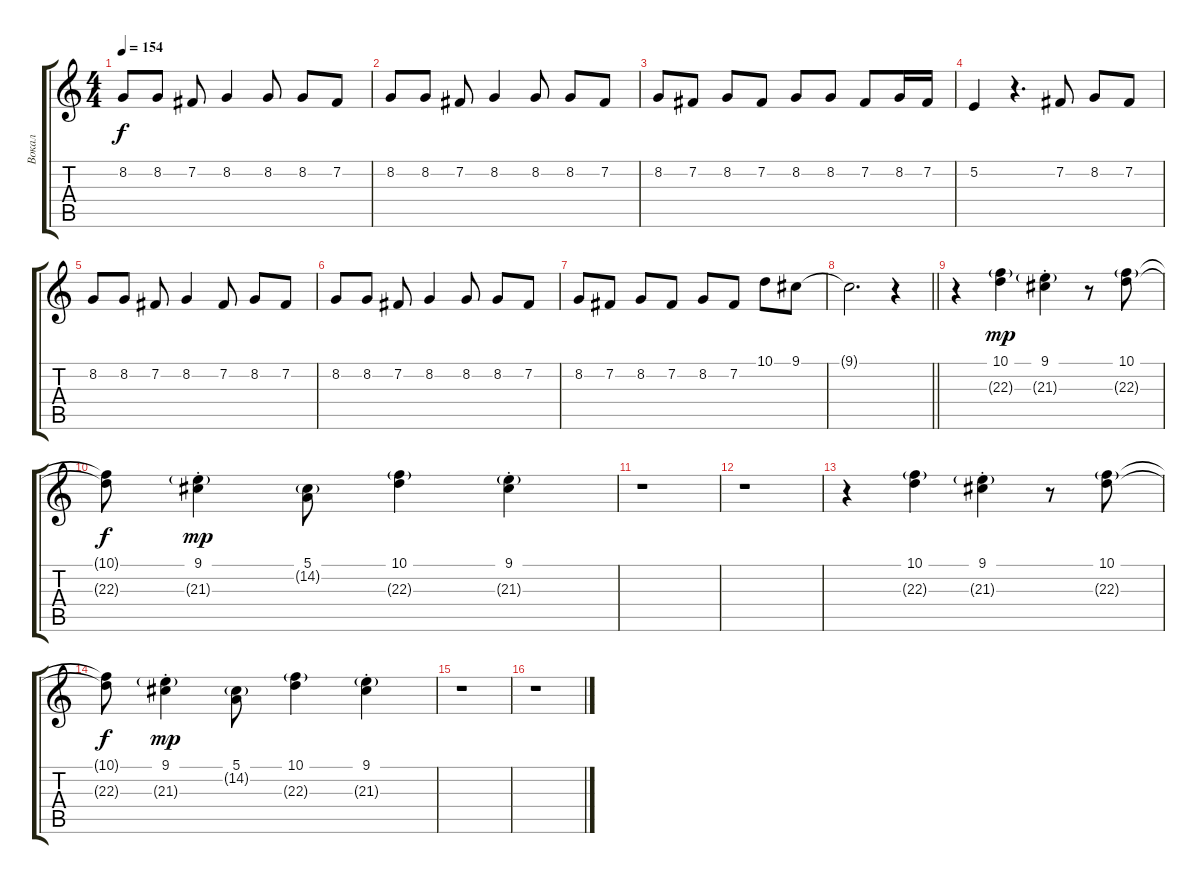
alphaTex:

\track ("Вокал" "Вокал") {instrument sopranosax}
\staff {score tabs}
\tuning (E4 B3 G3 D3 A2 E2) {hide}
\ts (4 4)
\tempo 154
\clef g2
\ks c
8.2.8{dy f} 8.2.8 7.2.8 8.2.4 8.2.8 8.2.8 7.2.8 |
8.2.8 8.2.8 7.2.8 8.2.4 8.2.8 8.2.8 7.2.8 |
8.2.8 7.2.8 8.2.8 7.2.8 8.2.8 8.2.8 7.2.8 8.2.16 7.2.16 |
5.2.4 r.4{d} 7.2.8 8.2.8 7.2.8 |
8.2.8 8.2.8 7.2.8 8.2.4 7.2.8 8.2.8 7.2.8 |
8.2.8 8.2.8 7.2.8 8.2.4 8.2.8 8.2.8 7.2.8 |
8.2.8 7.2.8 8.2.8 7.2.8 8.2.8 7.2.8 10.1.8 9.1.8 |
\barLineRight lightlight
9.1{t}.2{d} r.4 |
r.4 (10.1 22.3{g}).4{dy mp} (9.1{st} 21.3{g st}).4 r.8 (10.1 22.3{g}).8 |
(10.1{t} 22.3{t}).8{dy f} (9.1{st} 21.3{g st}).4{dy mp} (5.1 14.2{g}).8 (10.1 22.3{g}).4 (9.1{st} 21.3{g st}).4 |
r.1 |
r.1 |
r.4 (10.1 22.3{g}).4 (9.1{st} 21.3{g st}).4 r.8 (10.1 22.3{g}).8 |
(10.1{t} 22.3{t}).8{dy f} (9.1{st} 21.3{g st}).4{dy mp} (5.1 14.2{g}).8 (10.1 22.3{g}).4 (9.1{st} 21.3{g st}).4 |
r.1 |
r.1
